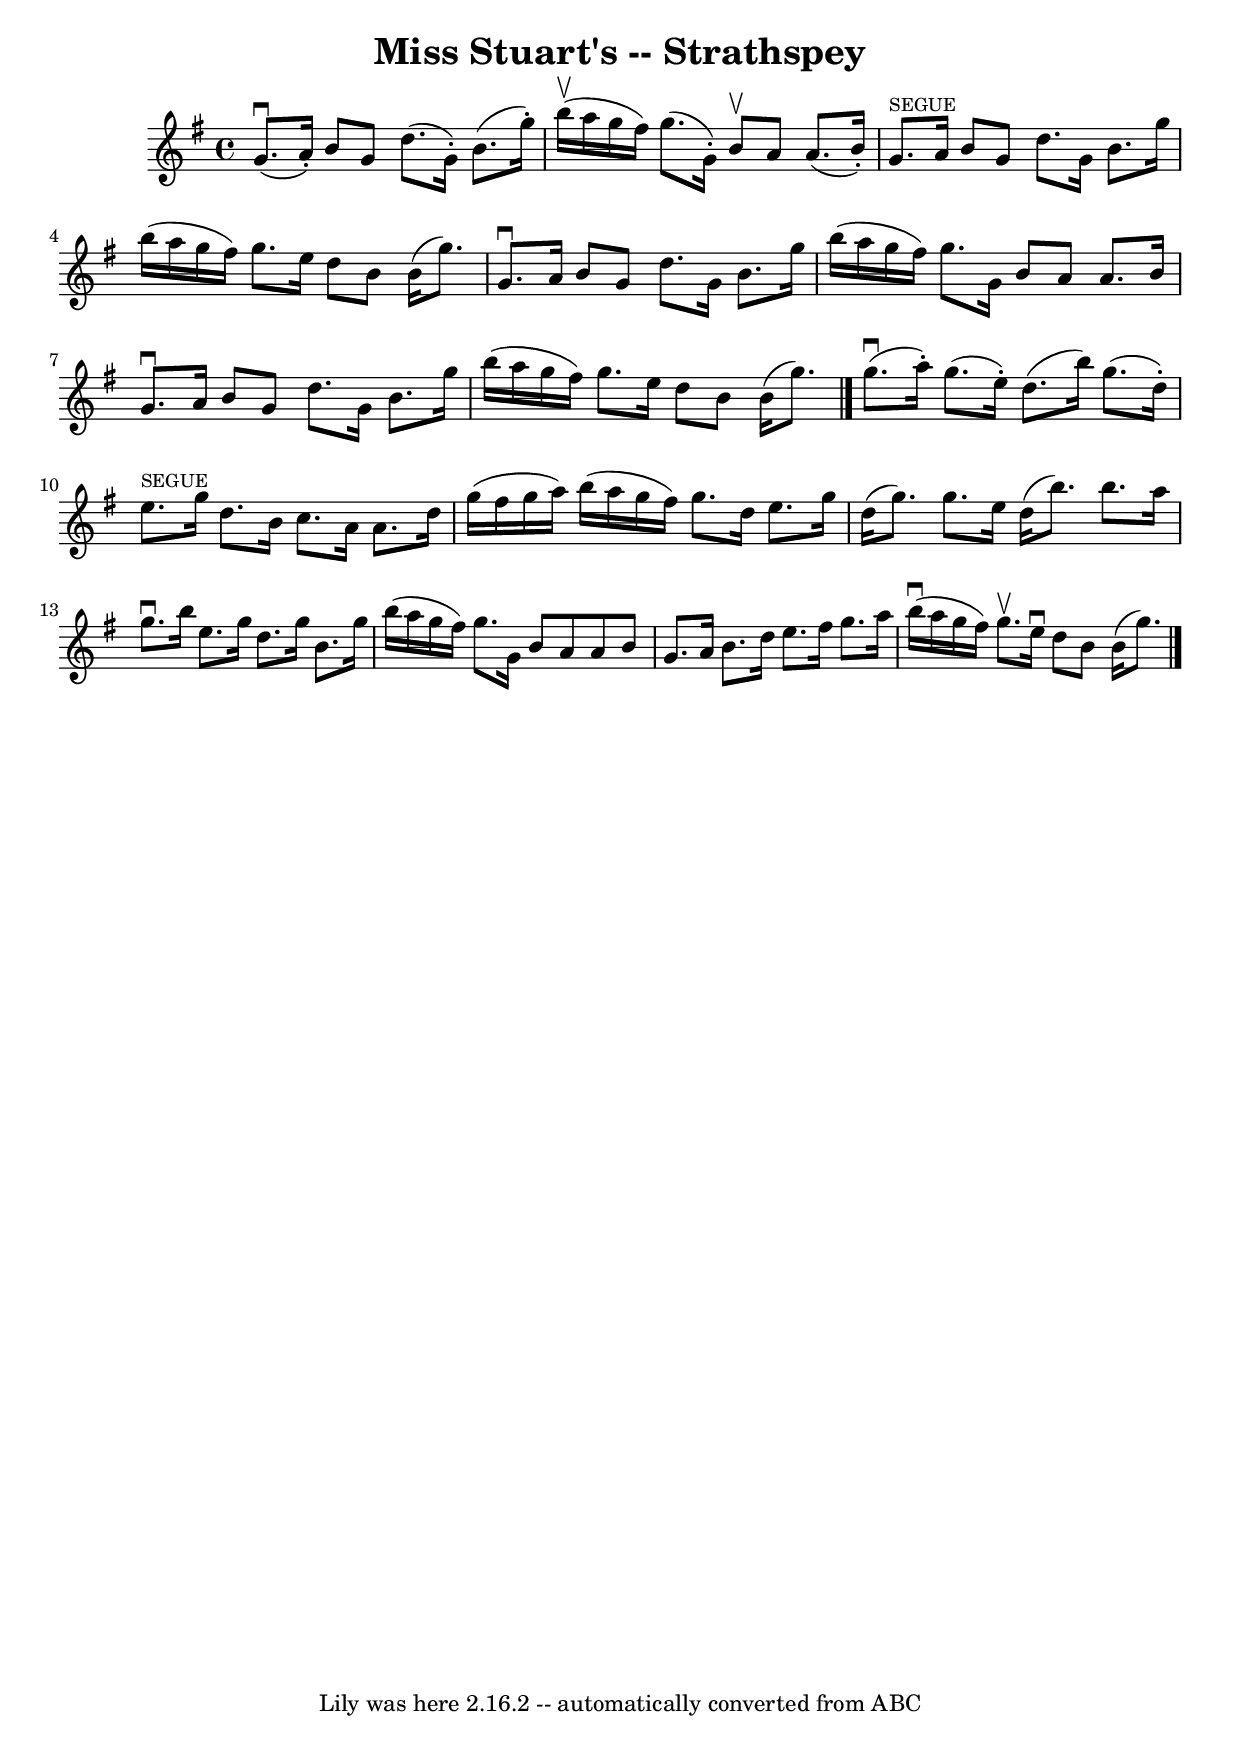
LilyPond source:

\version "2.7.40"
\include "Mammoth.ily"
\header {
	%% book = "Ryan's Mammoth Collection"
	crossRefNumber = "1"
	footnotes = "\\\\161 960"
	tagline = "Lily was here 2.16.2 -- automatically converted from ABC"
	title = "Miss Stuart's -- Strathspey"
}
voicedefault =  {
\set Score.defaultBarType = "empty"

 \override Staff.TimeSignature #'style = #'C
 \time 4/4 \key g \major g'8.^\downbow(a'16 -.) b'8 g'8 d''8. (
 g'16 -.) b'8. (g''16 -.)   |
 b''16^\upbow(a''16    
g''16 fis''16) g''8. (g'16 -.) b'8^\upbow a'8 a'8. (
b'16 -.)   |
 g'8.^\segue a'16 b'8 g'8 d''8. g'16 
 b'8. g''16    |
 b''16 (a''16 g''16 fis''16) g''8.  
 e''16 d''8 b'8 b'16 (g''8.)   |
 g'8.^\downbow   
a'16 b'8 g'8 d''8. g'16 b'8. g''16    |
 b''16 (
a''16 g''16 fis''16) g''8. g'16 b'8 a'8 a'8. b'16    
|
 g'8.^\downbow a'16 b'8 g'8 d''8. g'16 b'8.    
g''16    |
 b''16 (a''16 g''16 fis''16) g''8. e''16    
 d''8 b'8 b'16 (g''8.)   \bar "|." g''8.^\downbow(a''16 
-.) g''8. (e''16 -.) d''8. (b''16) g''8. (d''16 -.)   
|
 e''8.^\segue g''16 d''8. b'16 c''8. a'16 a'8.   
 d''16    |
 g''16 (fis''16 g''16 a''16) b''16 (
a''16 g''16 fis''16) g''8. d''16 e''8. g''16    |
   
d''16 (g''8.) g''8. e''16 d''16 (b''8.) b''8. a''16    
|
 g''8.^\downbow b''16 e''8. g''16 d''8. g''16    
b'8. g''16    |
 b''16 (a''16 g''16 fis''16) g''8.    
g'16 b'8 a'8 a'8 b'8    |
 g'8. a'16 b'8. d''16    
e''8. fis''16 g''8. a''16    |
 b''16^\downbow(a''16    
g''16 fis''16) g''8.^\upbow e''16^\downbow d''8 b'8    
b'16 (g''8.)   \bar "|."   
}

\score{
    <<

	\context Staff="default"
	{
	    \voicedefault 
	}

    >>
	\layout {
	}
	\midi {}
}
